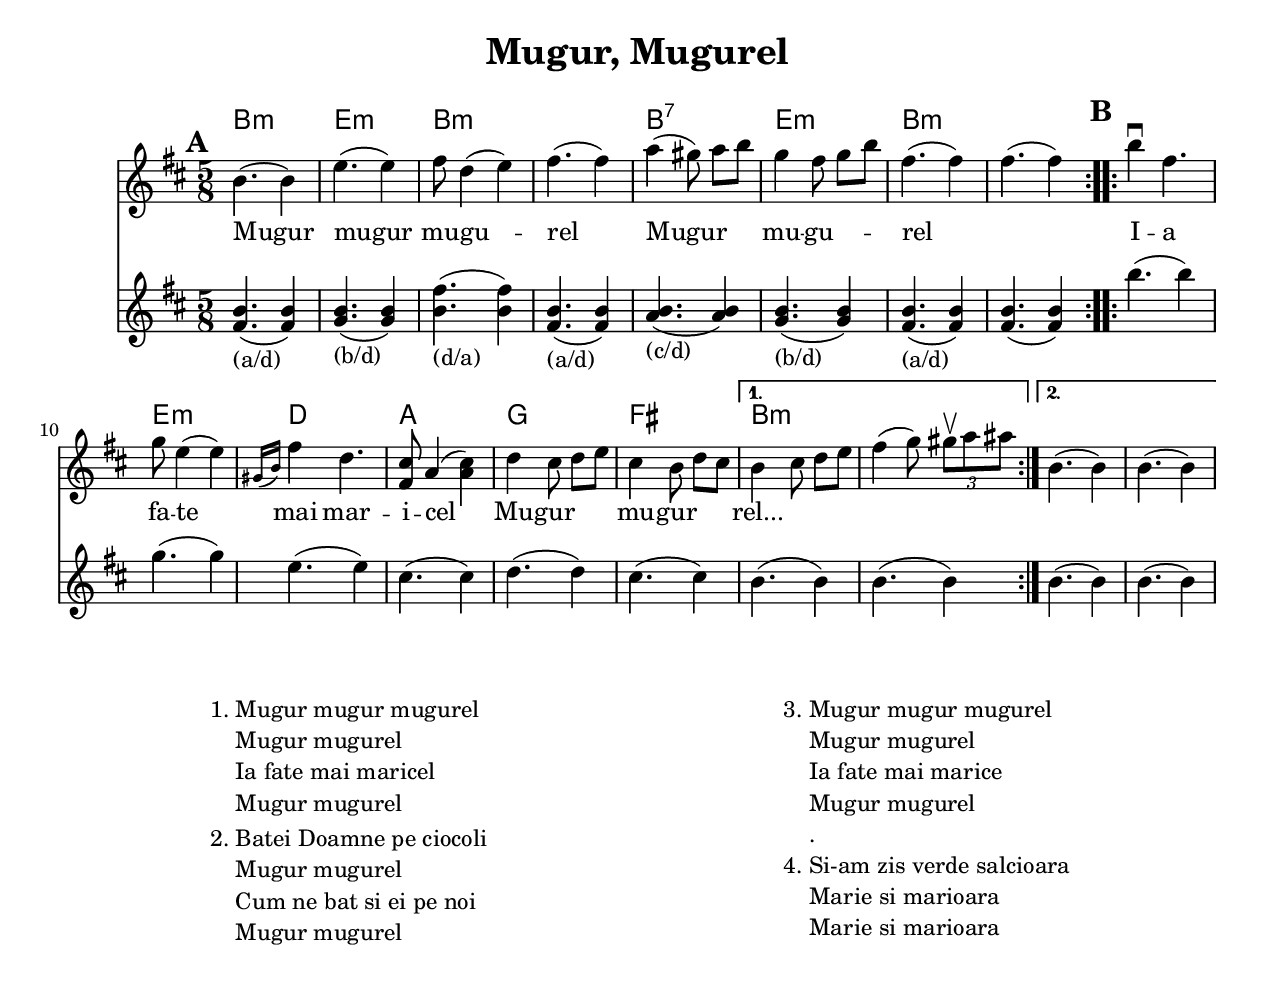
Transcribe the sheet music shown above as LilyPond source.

\version "2.18.0"
\include "english.ly"
\paper{
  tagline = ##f
  print-all-headers = ##t
  #(set-paper-size "letter")
}
date = #(strftime "%d-%m-%Y" (localtime (current-time)))

%\markup{ \italic{ " Updated " \date  }  }

%\markup{ Got something to say? }
secund =\relative c'{
  \clef treble
  \key b \minor
  \time 5/8
  \set Score.markFormatter = #format-mark-box-alphabet
  \repeat volta 2{
  \mark \default
    <fs b>4._"(a/d)"(<fs b>4)
    <g b>4._"(b/d)"(<g b>4)
    <b fs'>4._"(d/a)" (<b fs'>4)
    <b fs>4._"(a/d)" (<b fs>4)

    <a b>4._"(c/d)" (<a b>4)
    <g b>4._"(b/d)"(<g b>4)
    <fs b>4._"(a/d)"(<fs b>4)
    <fs b>4.(<fs b>4)|
  }
  \repeat volta 2{
  \mark \default
    b'4.(b4)
    g4.(g4)
    e4. (e4)
    cs4. (cs4)%c4. (c4)

    d4. (d4)
    cs4. (cs4)

  }
  \alternative {
    {
      b4. (b4)
      b4. (b4)
    }
    {
      b4. (b4)
      b4. (b4)
    }
  }
}
%#################################### Melody ########################
melody = \relative c'' {
  \clef treble
  \key b \minor
  \time 5/8
  \set Score.markFormatter = #format-mark-box-alphabet

  %\partial 16*3 a16 d f   %lead in notes

  \repeat volta 2{
  \mark \default
    b4. (b4)
    e4.(e4)
    fs8 d4(e)
    fs4.(fs4)|

    a4(gs8)a b %b natural
    g4 fs8 g b
    fs4.(fs4)
    fs4.(fs4)|

  }
  %\alternative { { }{ } }

  \repeat volta 2{
  \mark \default
    b4\downbow fs4. %reversed dotted note
    g8 e4(e)
    \grace{gs,16 (b)}fs'4 d4.  %reversed dots
    <cs fs, >8 a4(<a cs>)

    d4 cs8 d e
    cs4 b8 d cs|

  }
  \alternative {
    {
      b4 cs8 d e
      fs4(g8)\tuplet 3/2{gs\upbow a as}
    }
    {
      b,4.(b4)
      b4.(b4)
    }
  }

}

%################################# Lyrics #####################
\addlyrics{

  Mugur mugur mu -- gu -- rel
  Mugur \skip2 \skip2  mu -- gu -- \skip2 \skip2 rel
  \skip1
  I -- a fa -- te mai mar -- i -- cel
  Mu -- gur \skip2 \skip2  mu -- gur \skip2 \skip2  rel...


}
%{ this set works with single line version
  Mugur mugur mu -- gu -- rel
  Mugur \skip2 \skip2  mu -- gu -- \skip2 \skip2 rel
  \skip1
  I -- a fa -- te mai mar -- i -- cel
  Mu -- gur \skip2 \skip2  mu -- gur \skip2 \skip2  rel
%}
%################################# Chords #######################
harmonies = \chordmode {
  b8*5:m
  e8*5:m
  b8*10:m
  b8*5:7
  e8*5:m
  b8*10:m

  %B
  b8*5:m
  e8*5:m
  d8*5
  a8*5
  g8*5
  fs8*5
  b8*5:m
}

\score {
  <<
    \new ChordNames {
      \set chordChanges = ##t
      \harmonies
    }
    \new Staff
    \melody
    \new Staff \secund
  >>
  \header{
    title= "Mugur, Mugurel"
    subtitle=""
    composer= ""
    instrument =""
    arranger= ""
  }
  \layout{indent = 1.0\cm}
  \midi {
    \tempo 4 = 120

    % \midi { }
  }
}

% more verses:
\markup{}
\markup {
  \fill-line {
    \hspace #0.1 % distance from left margin
    \column {
      \line {
        "1."
        \column {
          "Mugur mugur mugurel"
          "Mugur mugurel"
          "Ia fate mai maricel"
          "Mugur mugurel"
        }
      }
      \hspace #0.2 % vertical distance between verses
      \line {
        "2."
        \column {
          "Batei Doamne pe ciocoli"
          "Mugur mugurel"
          "Cum ne bat si ei pe noi"
          "Mugur mugurel"
        }
      }

    }
    \hspace #0.1  % horiz. distance between columns
    \column {
      \line {
        "3."
        \column {
          "Mugur mugur mugurel"
          "Mugur mugurel"
          "Ia fate mai marice"
          "Mugur mugurel".
        }
      }
      \hspace #0.2 % distance between verses
      \line {
        "4."
        \column {
          "Si-am zis verde salcioara"
          "Marie si marioara"
          "Marie si marioara"
        }
      }

    }
    \hspace #0.1 % distance to right margin
  }
}



%{

mugur mugur mugurel
mugur mugurel
ia fate mai maricel
mugur mugurel

batei Doamne pe ciocoli
mugur mugurel
cum ne bat si ei pe noi
mugur mugurel

mugur mugur mugurel
mugur mugurel
ia fate mai maricel
mugur mugurel.

si-am zis verde salcioara
marie si marioara
marie si marioara
________________________
Mugur, mugurel Lyrics
Tudor Gheorghe

Mugur mugur mugurel
Mugur mugurel
Ia fa-te mai maricel!
Mugur mugurel (2x)

Ca ne-am saturat de iarna
Mugur mugurel
Si de rautate-n tara!
Mugur mugurel (2x)

Bate-i doamne pe ciocoi
Mugur mugurel
Cum ne bat si ei pe noi
Mugur mugurel (2x)

Mugur mugur mugurel
Mugur mugurel
Ia fa-te mai maricel!
Mugur mugurel (2x)

În oraşul ăsta am deschis eu ochii;
Salutare, locuri mândre, scumpe mie!
Doina doicei mele din copilărie
Sună-n tot oraşul: doica-mi cântă mie?
Glasul ei e-acesta? ori poate mă-nşel:
"Mugur, mugur, mugurel!..."

A plecat, odată, un copil voios,
Azi, bătrân, se-ntoarce tot pe-aceeaşi cale...
Hei, de-atunci ce mult e... griji, necazuri, boale,
Bucurii puţine, şi atâta jale!
Cum mai trece vremea..." trist îngână el:
"Mugur, mugur, mugurel!..."

Oare unde sunteţi, tovarăşi de joc?
D-aş vedea pe unul barem dintre voi!
Să mai stăm de vorbă, veseli amândoi,
Să ne reîntoarcem anii înapoi,
Anii cei de basme, să cânt iar cu el:
"Mugur, mugur, mugurel!..."

Fără de hodină, pasăre pribeagă
Care-şi cată cuibul cald de-odinioară
Când se-ntoarce iară mândra primăvară,
Gândul meu colindă, pretutindeni zboară,
Şi mă mir eu singur câte-mi spune el:
"Mugur, mugur, mugurel!..."

Sunt copil acuma, iarăşi sunt copil!
Pe-o nuia încalec... lumea e a mea!
Sare şi nechează murgul meu — nuia,
Merg la jgheab, devale, şi îi dau să bea...
Hii, murguţ, în lume, zboară rândunel...
"Mugur, mugur, mugurel!..."

Clătinat răsună clopotul din turn,
Calul, călăreţul cad de oboseală...
E-n amurg... acasă doica mă ia-n poală...
Aţipesc, şi visuri mândre mă înşală;
Doica mă alintă, cântă-ncetinel:
"Mugur, mugur, mugurel!..."

Adus de la "http://ro.wikisource.org/wiki/Mugur,_mugur,_mugurel..."
With an English translation
Mugur, mugurel

Mugur, mugur, mugurel,
Mugur, mugurel,
Ia fă-te mai măricel,
Mugur, mugurel,
Ia fă-te mai măricel,
Mugur, mugurel.

Că ne-am săturat de iarnă,
Mugur, mugurel,
Și de răutate-n țară,
Mugur, mugurel,
Și de răutate-n țară,
Mugur, mugurel.

Bate-i, Doamne, pe ciocoi,
Mugur, mugurel,
Cum ne bat și ei pe noi,
Mugur, mugurel,
Cum ne bat și ei pe noi,
Mugur, mugurel.

Mugur, mugur, mugurel,
Mugur, mugurel,
Ia fă-te mai măricel,
Mugur, mugurel,
Ia fă-te mai măricel,
Mugur, mugurel.
Video
Try to align
English
Sprout, you little sprout

Sprout, sprout, you little sprout
Sprout, you little sprout,
Just grow a little bit,
Sprout, you little sprout,
Just grow a little bit,
Sprout, you little sprout.

Because we're tired of winter,
Sprout, you little sprout,
And of the maliance from inside our country,
Sprout, you little sprout,
And of the maliance from inside our country,
Sprout, you little sprout.

God, punish the bootlickers,
Sprout, you little sprout,
Like they punish us,
Sprout, you little sprout,
Like they punish us,
Sprout, you little sprout.

Sprout, sprout, you little sprout
Sprout, you little sprout,
Just grow a little bit,
Sprout, you little sprout,
Just grow a little bit,
Sprout, you little sprout.


%}
